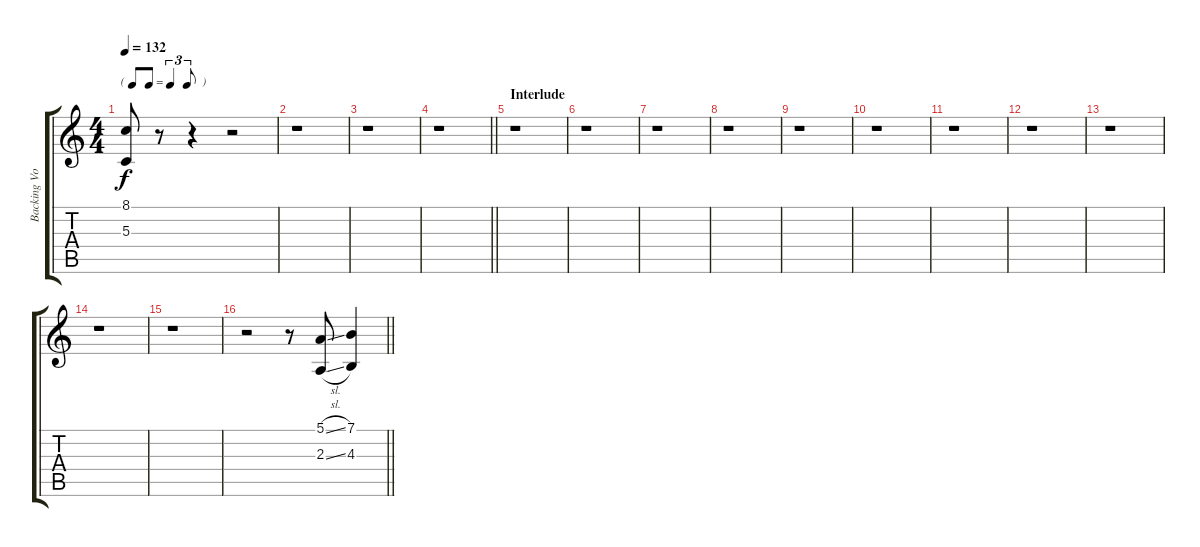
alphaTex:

\track ("Backing Vocals" "Backing Vo") {instrument voiceoohs}
\staff {score tabs}
\tuning (E4 B3 G3 D3 A2 E2) {hide}
\ts (4 4)
\tf triplet8th
\tempo 132
\clef g2
\ks c
(8.1{t} 5.3{t}).8{dy f} r.8 r.4 r.2 |
r.1 |
r.1 |
\barLineRight lightlight
r.1 |
\section ("" "Interlude")
r.1 |
r.1 |
r.1 |
r.1 |
r.1 |
r.1 |
r.1 |
r.1 |
r.1 |
r.1 |
r.1 |
\barLineRight lightlight
r.2 r.8 (5.1{sl} 2.3{sl}).8 (7.1{sl} 4.3{sl}).4
